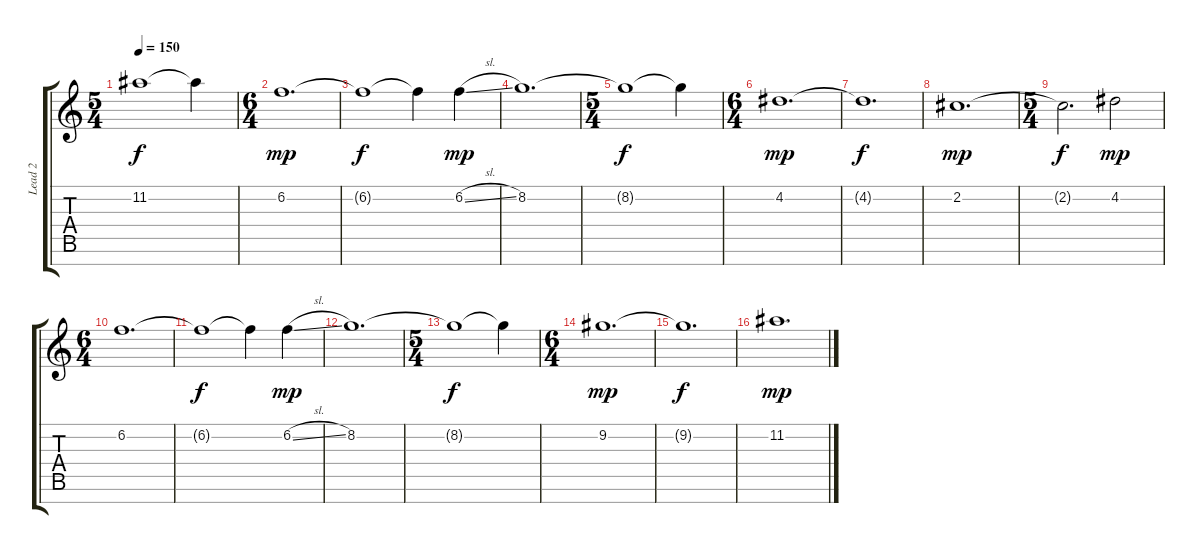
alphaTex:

\track ("Lead 2" "Lead 2") {instrument overdrivenguitar}
\staff {score tabs}
\tuning (E4 B3 G3 D3 A2 E2 B1) {hide}
\ts (5 4)
\tempo 150
\clef g2
\ks c
11.2{t}.1{dy f} 11.2{t}.4 |
\ts (6 4)
6.2.1{d dy mp} |
6.2{t}.1{dy f} 6.2{t}.4 6.2{sl}.4{dy mp} |
8.2.1{d} |
\ts (5 4)
8.2{t}.1{dy f} 8.2{t}.4 |
\ts (6 4)
4.2.1{d dy mp} |
4.2{t}.1{d dy f} |
2.2.1{d dy mp} |
\ts (5 4)
2.2{t}.2{d dy f} 4.2.2{dy mp} |
\ts (6 4)
6.2.1{d} |
6.2{t}.1{dy f} 6.2{t}.4 6.2{sl}.4{dy mp} |
8.2.1{d} |
\ts (5 4)
8.2{t}.1{dy f} 8.2{t}.4 |
\ts (6 4)
9.2.1{d dy mp} |
9.2{t}.1{d dy f} |
11.2.1{d dy mp}
